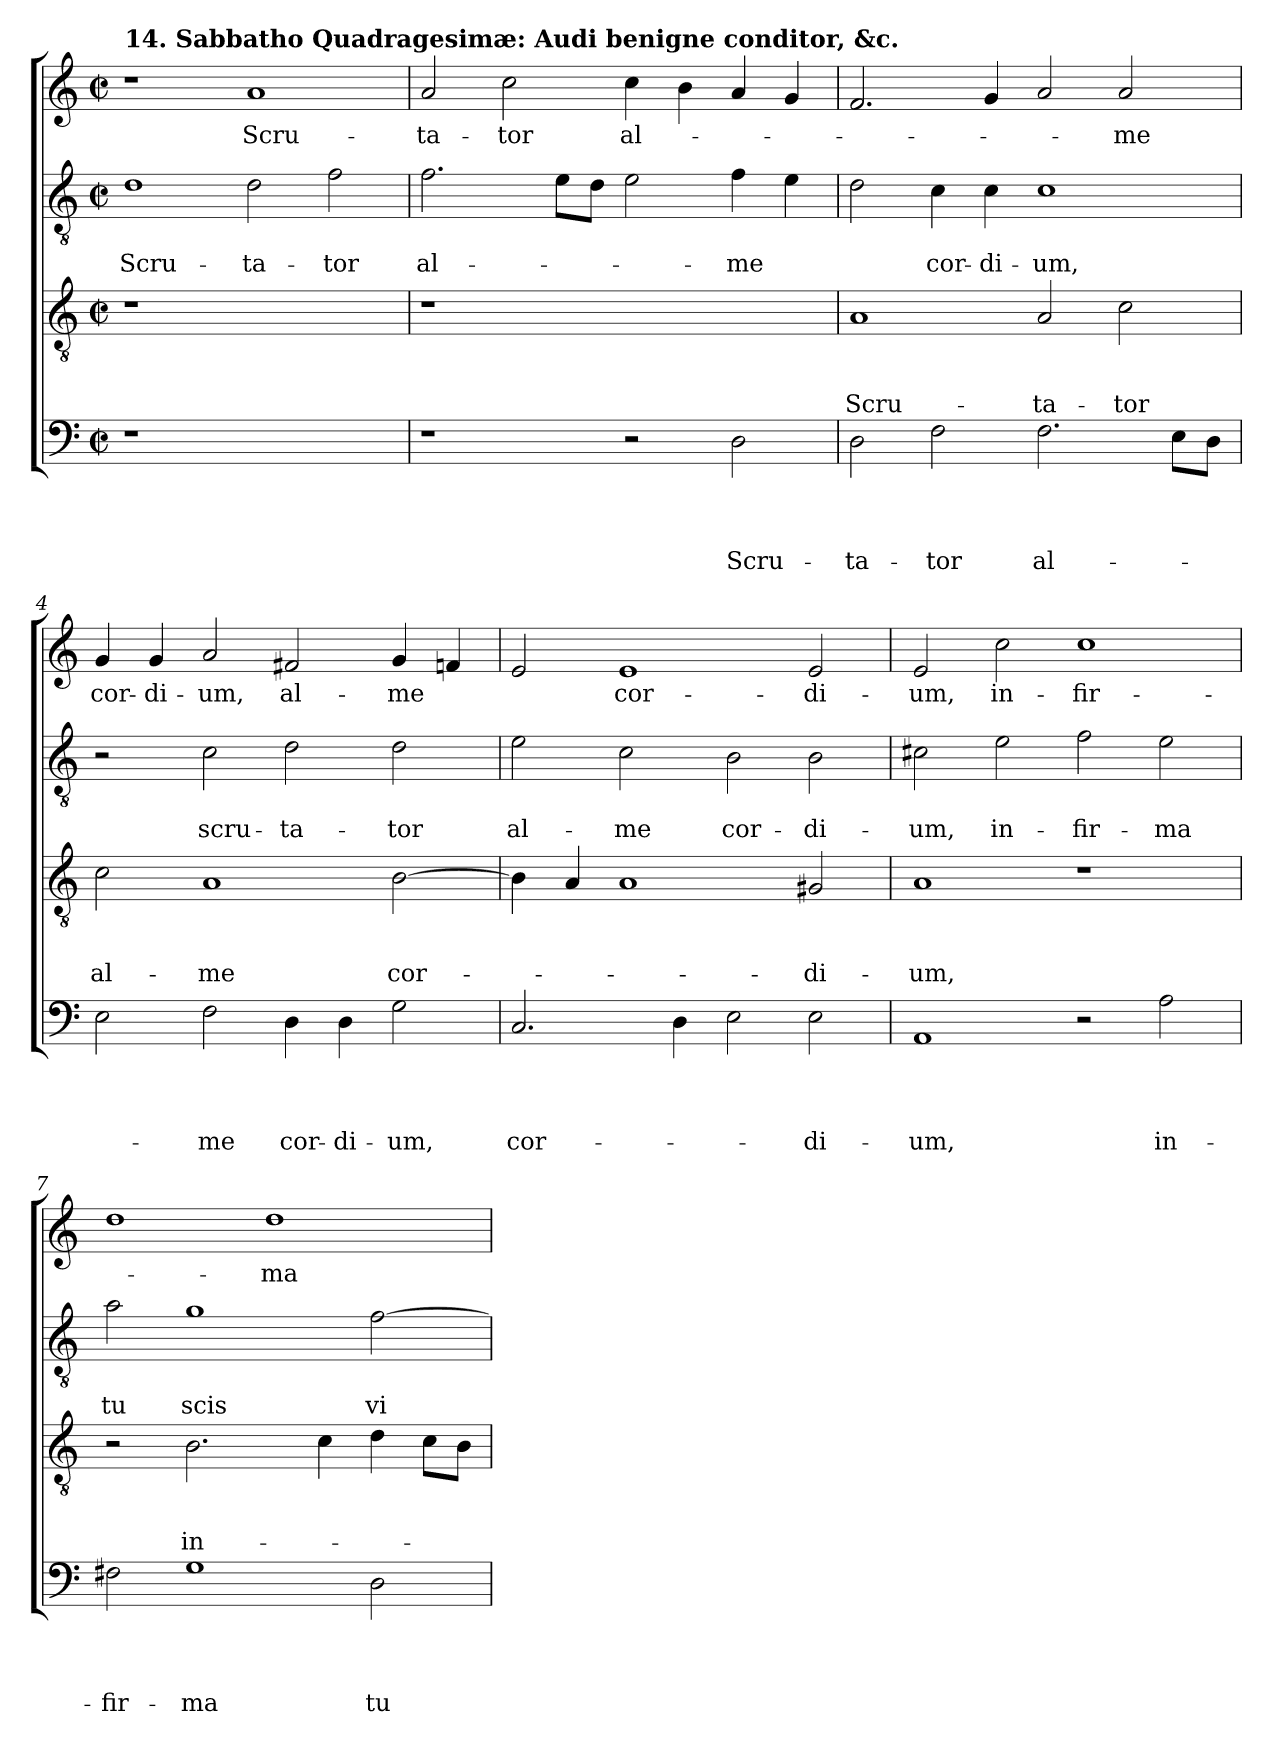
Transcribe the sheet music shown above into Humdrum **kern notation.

**kern	**text	**text	**text	**text	**kern	**text	**text	**text	**kern	**text	**text	**kern	**text
*part4	*part4	*part4	*part4	*part4	*part3	*part3	*part3	*part3	*part2	*part2	*part2	*part1	*part1
*staff4	*staff4	*staff4	*staff4	*staff4	*staff3	*staff3	*staff3	*staff3	*staff2	*staff2	*staff2	*staff1	*staff1
*clefF4	*	*	*	*	*clefGv2	*	*	*	*clefGv2	*	*	*clefG2	*
*k[]	*	*	*	*	*k[]	*	*	*	*k[]	*	*	*k[]	*
*C:	*	*	*	*	*C:	*	*	*	*C:	*	*	*C:	*
*M2/2	*	*	*	*	*M2/2	*	*	*	*M2/2	*	*	*M2/2	*
*met(c|)	*	*	*	*	*met(c|)	*	*	*	*met(c|)	*	*	*met(c|)	*
=1	=1	=1	=1	=1	=1	=1	=1	=1	=1	=1	=1	=1	=1
!	!	!	!	!	!	!	!	!	!	!	!	!LO:TX:a:B:t=14. Sabbatho Quadragesimæ&colon; Audi benigne conditor, &c.	!
!	!	!	!	!	!	!	!	!	!	!	!LO:LY:b	!	!
1r	.	.	.	.	1r	.	.	.	1d	.	Scru-	1r	.
!	!	!	!	!	!	!	!	!	!	!	!LO:LY:b	!	!LO:LY:b
1ryy	.	.	.	.	1ryy	.	.	.	2d\	.	-ta-	1a	Scru-
!	!	!	!	!	!	!	!	!	!	!	!LO:LY:b	!	!
.	.	.	.	.	.	.	.	.	2f\	.	-tor	.	.
=2	=2	=2	=2	=2	=2	=2	=2	=2	=2	=2	=2	=2	=2
!	!	!	!	!	!	!	!	!	!	!	!LO:LY:b	!	!LO:LY:b
1r	.	.	.	.	1r	.	.	.	2.f\	.	al-	2a/	-ta-
!	!	!	!	!	!	!	!	!	!	!	!	!	!LO:LY:b
.	.	.	.	.	.	.	.	.	.	.	.	2cc\	-tor
.	.	.	.	.	.	.	.	.	8e\L	.	.	.	.
.	.	.	.	.	.	.	.	.	8d\J	.	.	.	.
!	!	!	!	!	!	!	!	!	!	!	!	!	!LO:LY:b
2r	.	.	.	.	1ryy	.	.	.	2e\	.	.	4cc\	al-
.	.	.	.	.	.	.	.	.	.	.	.	4b\	.
!	!	!	!	!LO:LY:b	!	!	!	!	!	!	!LO:LY:b	!	!
2D\	.	.	.	Scru-	.	.	.	.	4f\	.	-me	4a/	.
.	.	.	.	.	.	.	.	.	4e\	.	.	4g/	.
=3	=3	=3	=3	=3	=3	=3	=3	=3	=3	=3	=3	=3	=3
!	!	!	!	!LO:LY:b	!	!	!	!LO:LY:b	!	!	!	!	!
2D\	.	.	.	-ta-	1A	.	.	Scru-	2d\	.	.	2.f/	.
!	!	!	!	!LO:LY:b	!	!	!	!	!	!	!LO:LY:b	!	!
2F\	.	.	.	-tor	.	.	.	.	4c\	.	cor-	.	.
!	!	!	!	!	!	!	!	!	!	!	!LO:LY:b	!	!
.	.	.	.	.	.	.	.	.	4c\	.	-di-	4g/	.
!	!	!	!	!LO:LY:b	!	!	!	!LO:LY:b	!	!	!LO:LY:b	!	!
2.F\	.	.	.	al-	2A/	.	.	-ta-	1c	.	-um,	2a/	.
!	!	!	!	!	!	!	!	!LO:LY:b	!	!	!	!	!LO:LY:b
.	.	.	.	.	2c\	.	.	-tor	.	.	.	2a/	-me
8E\L	.	.	.	.	.	.	.	.	.	.	.	.	.
8D\J	.	.	.	.	.	.	.	.	.	.	.	.	.
=4	=4	=4	=4	=4	=4	=4	=4	=4	=4	=4	=4	=4	=4
!	!	!	!	!	!	!	!	!LO:LY:b	!	!	!	!	!LO:LY:b
2E\	.	.	.	.	2c\	.	.	al-	2r	.	.	4g/	cor-
!	!	!	!	!	!	!	!	!	!	!	!	!	!LO:LY:b
.	.	.	.	.	.	.	.	.	.	.	.	4g/	-di-
!	!	!	!	!LO:LY:b	!	!	!	!LO:LY:b	!	!	!LO:LY:b	!	!LO:LY:b
2F\	.	.	.	-me	1A	.	.	-me	2c\	.	scru-	2a/	-um,
!	!	!	!	!LO:LY:b	!	!	!	!	!	!	!LO:LY:b	!	!LO:LY:b
4D\	.	.	.	cor-	.	.	.	.	2d\	.	-ta-	2f#X/	al-
!	!	!	!	!LO:LY:b	!	!	!	!	!	!	!	!	!
4D\	.	.	.	-di-	.	.	.	.	.	.	.	.	.
!	!	!	!	!LO:LY:b	!	!	!	!LO:LY:b	!	!	!LO:LY:b	!	!LO:LY:b
2G\	.	.	.	-um,	[2B\	.	.	cor-	2d\	.	-tor	4g/	-me
.	.	.	.	.	.	.	.	.	.	.	.	4fn/	.
!!LO:LB:g=z
=5	=5	=5	=5	=5	=5	=5	=5	=5	=5	=5	=5	=5	=5
!	!	!	!	!LO:LY:b	!	!	!	!	!	!	!LO:LY:b	!	!
2.C/	.	.	.	cor-	4B\]	.	.	.	2e\	.	al-	2e/	.
.	.	.	.	.	4A/	.	.	.	.	.	.	.	.
!	!	!	!	!	!	!	!	!	!	!	!LO:LY:b	!	!LO:LY:b
.	.	.	.	.	1A	.	.	.	2c\	.	-me	1e	cor-
4D\	.	.	.	.	.	.	.	.	.	.	.	.	.
!	!	!	!	!	!	!	!	!	!	!	!LO:LY:b	!	!
2E\	.	.	.	.	.	.	.	.	2B\	.	cor-	.	.
!	!	!	!	!LO:LY:b	!	!	!	!LO:LY:b	!	!	!LO:LY:b	!	!LO:LY:b
2E\	.	.	.	-di-	2G#X/	.	.	-di-	2B\	.	-di-	2e/	-di-
=6	=6	=6	=6	=6	=6	=6	=6	=6	=6	=6	=6	=6	=6
!	!	!	!	!LO:LY:b	!	!	!	!LO:LY:b	!	!	!LO:LY:b	!	!LO:LY:b
1AA	.	.	.	-um,	1A	.	.	-um,	2c#X\	.	-um,	2e/	-um,
!	!	!	!	!	!	!	!	!	!	!	!LO:LY:b	!	!LO:LY:b
.	.	.	.	.	.	.	.	.	2e\	.	in-	2cc\	in-
!	!	!	!	!	!	!	!	!	!	!	!LO:LY:b	!	!LO:LY:b
2r	.	.	.	.	1r	.	.	.	2f\	.	-fir-	1cc	-fir-
!	!	!	!	!LO:LY:b	!	!	!	!	!	!	!LO:LY:b	!	!
2A\	.	.	.	in-	.	.	.	.	2e\	.	-ma	.	.
=7	=7	=7	=7	=7	=7	=7	=7	=7	=7	=7	=7	=7	=7
!	!	!	!	!LO:LY:b	!	!	!	!	!	!	!LO:LY:b	!	!
2F#X\	.	.	.	-fir-	2r	.	.	.	2a\	.	tu	1dd	.
!	!	!	!	!LO:LY:b	!	!	!	!LO:LY:b	!	!	!LO:LY:b	!	!
1G	.	.	.	-ma	2.B\	.	.	in-	1g	.	scis	.	.
!	!	!	!	!	!	!	!	!	!	!	!	!	!LO:LY:b
.	.	.	.	.	.	.	.	.	.	.	.	1dd	-ma
.	.	.	.	.	4c\	.	.	.	.	.	.	.	.
!	!	!	!	!LO:LY:b	!	!	!	!	!	!	!LO:LY:b	!	!
2D\	.	.	.	tu	4d\	.	.	.	[2f\	.	vi-	.	.
.	.	.	.	.	8c\L	.	.	.	.	.	.	.	.
.	.	.	.	.	8B\J	.	.	.	.	.	.	.	.
=	=	=	=	=	=	=	=	=	=	=	=	=	=
*-	*-	*-	*-	*-	*-	*-	*-	*-	*-	*-	*-	*-	*-
